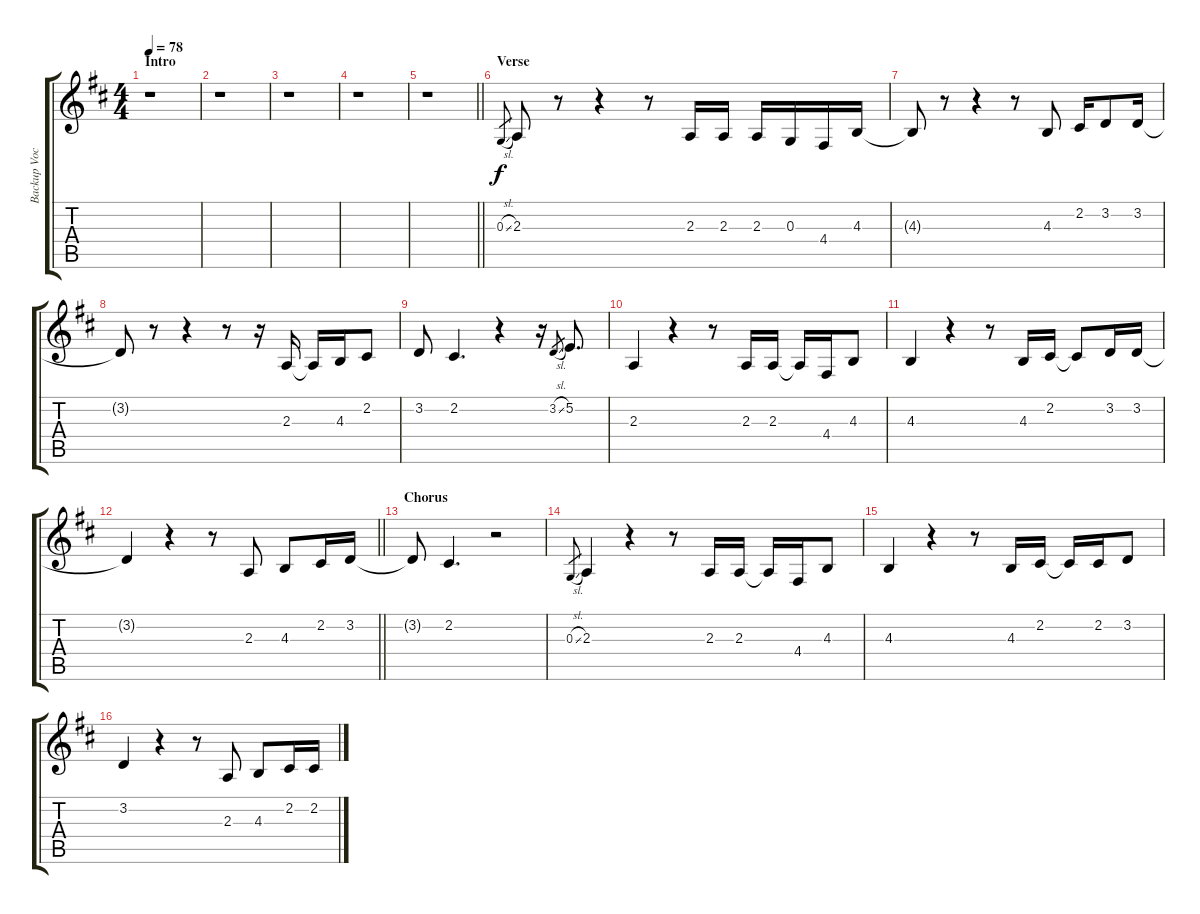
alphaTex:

\track ("Backup Vocal 1" "Backup Voc") {instrument acousticgrandpiano}
\staff {score tabs}
\tuning (E4 B3 G3 D3 A2 E2) {hide}
\ts (4 4)
\section ("" "Intro")
\tempo 78
\clef g2
\ks d
r.1{dy f instrument acousticgrandpiano} |
r.1 |
r.1 |
r.1 |
\barLineRight lightlight
r.1 |
\section ("" "Verse")
0.3{sl}.8{gr} 2.3.8 r.8 r.4 r.8 2.3.16 2.3.16 2.3.16 0.3.16 4.4.16 4.3.16 |
4.3{t}.8 r.8 r.4 r.8 4.3.8 2.2.16 3.2.8 3.2.16 |
3.2{t}.8 r.8 r.4 r.8 r.16 2.3.16 2.3{t}.16 4.3.16 2.2.8 |
3.2.8 2.2.4{d} r.4 r.16 3.2{sl}.8{gr} 5.2.8{d} |
2.3.4 r.4 r.8 2.3.16 2.3.16 2.3{t}.16 4.4.16 4.3.8 |
4.3.4 r.4 r.8 4.3.16 2.2.16 2.2{t}.8 3.2.16 3.2.16 |
\barLineRight lightlight
3.2{t}.4 r.4 r.8 2.3.8 4.3.8 2.2.16 3.2.16 |
\section ("" "Chorus")
3.2{t}.8 2.2.4{d} r.2 |
0.3{sl}.8{gr} 2.3.4 r.4 r.8 2.3.16 2.3.16 2.3{t}.16 4.4.16 4.3.8 |
4.3.4 r.4 r.8 4.3.16 2.2.16 2.2{t}.16 2.2.16 3.2.8 |
3.2.4 r.4 r.8 2.3.8 4.3.8 2.2.16 2.2.16
